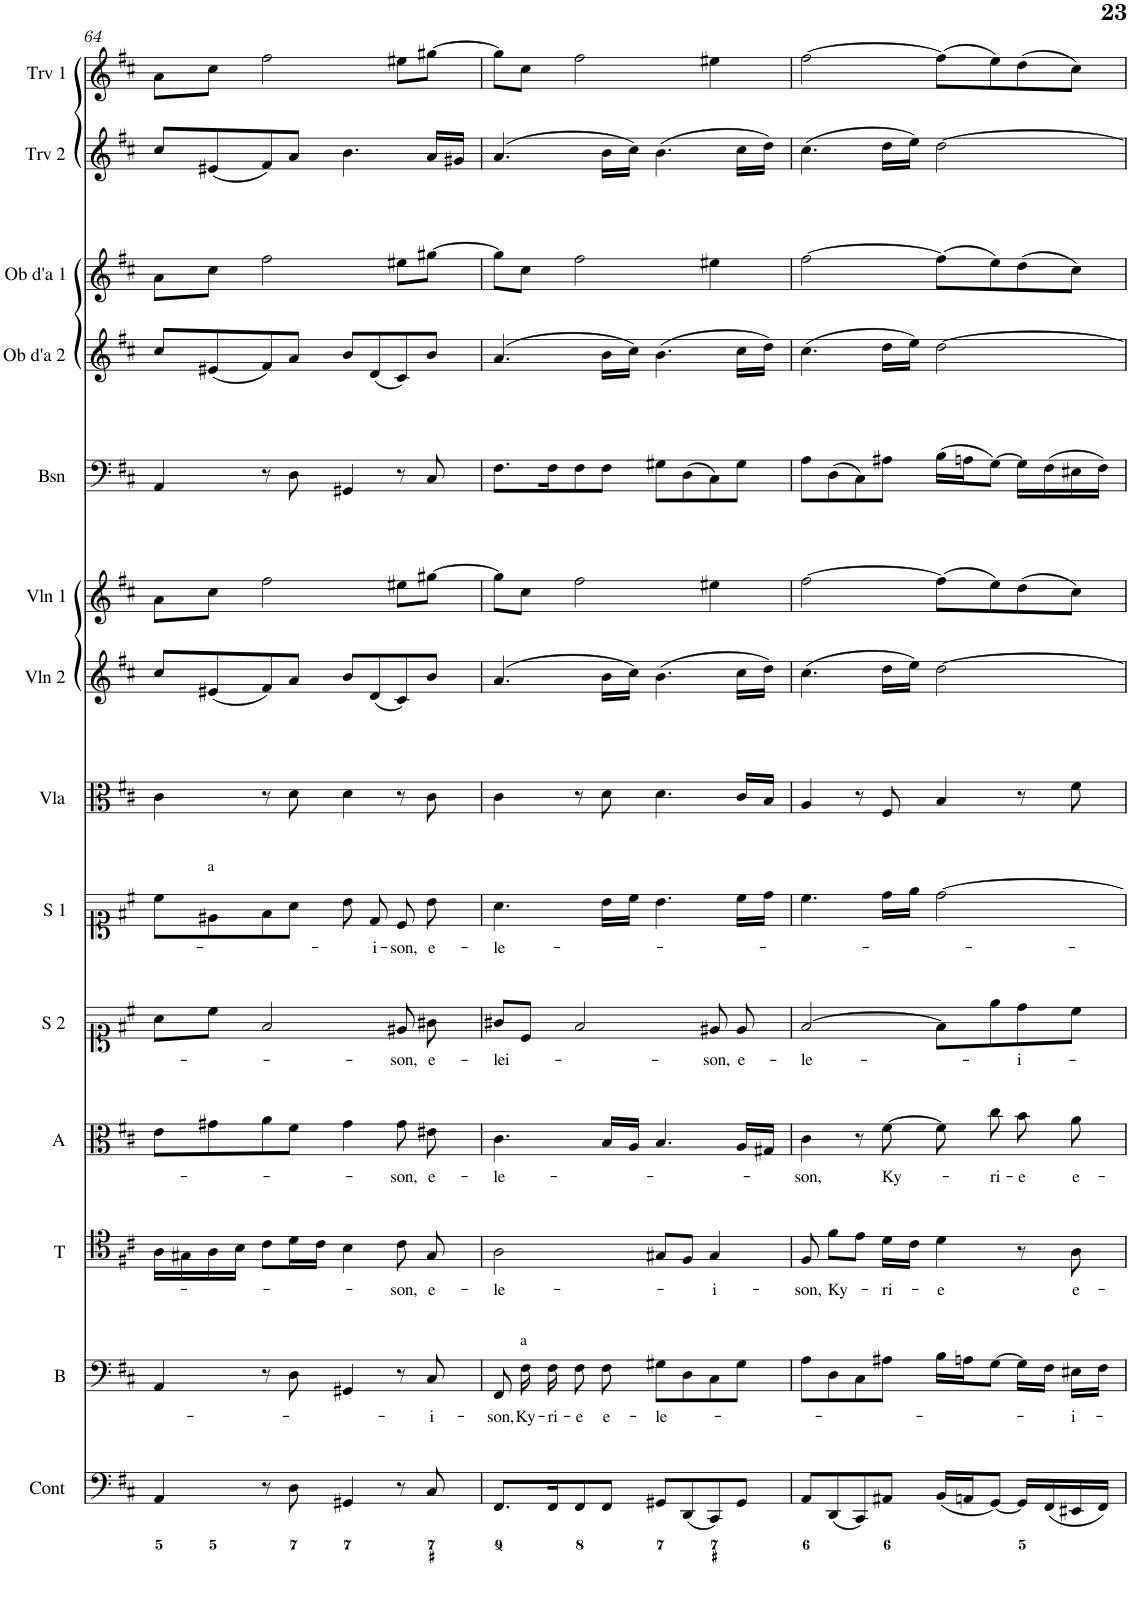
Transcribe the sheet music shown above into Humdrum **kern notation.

**kern	**kern	**text	**kern	**text	**kern	**text	**kern	**text	**kern	**text	**kern	**kern	**kern	**kern	**kern	**kern	**kern	**kern
*part14	*part13	*part13	*part12	*part12	*part11	*part11	*part10	*part10	*part9	*part9	*part8	*part7	*part6	*part5	*part4	*part3	*part2	*part1
*staff14	*staff13	*staff13	*staff12	*staff12	*staff11	*staff11	*staff10	*staff10	*staff9	*staff9	*staff8	*staff7	*staff6	*staff5	*staff4	*staff3	*staff2	*staff1
*I"Continuo	*I"Bass	*	*I"Tenor	*	*I"Alto	*	*I"Soprano 2	*	*I"Soprano 1	*	*I"Viola	*I"Violin 2	*I"Violin 1	*I"Bassoon	*I"Oboe d’amore 2	*I"Oboe d’amore 1	*I"Traverso 2	*I"Traverso 1
*I'Cont	*I'B	*	*I'T	*	*I'A	*	*I'S 2	*	*I'S 1	*	*I'Vla	*I'Vln 2	*I'Vln 1	*I'Bsn	*I'Ob d'a 2	*I'Ob d'a 1	*I'Trv 2	*I'Trv 1
!!LO:PB:g=z
*clefF4	*clefF4	*	*clefC4	*	*clefC3	*	*clefC1	*	*clefC1	*	*clefC3	*clefG2	*clefG2	*clefF4	*clefG2	*clefG2	*clefG2	*clefG2
*k[f#c#]	*k[f#c#]	*	*k[f#c#]	*	*k[f#c#]	*	*k[f#c#]	*	*k[f#c#]	*	*k[f#c#]	*k[f#c#]	*k[f#c#]	*k[f#c#]	*k[f#c#]	*k[f#c#]	*k[f#c#]	*k[f#c#]
*M4/4	*M4/4	*	*M4/4	*	*M4/4	*	*M4/4	*	*M4/4	*	*M4/4	*M4/4	*M4/4	*M4/4	*M4/4	*M4/4	*M4/4	*M4/4
*met(c)	*met(c)	*	*met(c)	*	*met(c)	*	*met(c)	*	*met(c)	*	*met(c)	*met(c)	*met(c)	*met(c)	*met(c)	*met(c)	*met(c)	*met(c)
=64	=64	=64	=64	=64	=64	=64	=64	=64	=64	=64	=64	=64	=64	=64	=64	=64	=64	=64
4AA/	4AA/	.	16A\LL	.	8e\L	.	8a\L	.	8cc#\L	.	4c#\	8cc#/L	8a\L	4AA/	8cc#/L	8a\L	8cc#/L	8a\L
.	.	.	16G#X\	.	.	.	.	.	.	.	.	.	.	.	.	.	.	.
!	!	!	!	!	!	!	!	!	!LO:TX:a:t=a	!	!	!	!	!	!	!	!	!
.	.	.	16A\	.	8g#X\	.	8cc#\J	.	8e#X\	.	.	(8e#X/	8cc#\J	.	(8e#X/	8cc#\J	(8e#X/	8cc#\J
.	.	.	16B\JJ	.	.	.	.	.	.	.	.	.	.	.	.	.	.	.
8r	8r	.	8c#\L	.	8a\	.	2f#/	.	8f#\	.	8r	8f#/)	2ff#\	8r	8f#/)	2ff#\	8f#/)	2ff#\
8D\	8D\	.	16d\L	.	8f#\J	.	.	.	8a\J	.	8d\	8a/J	.	8D\	8a/J	.	8a/J	.
.	.	.	16c#\JJ	.	.	.	.	.	.	.	.	.	.	.	.	.	.	.
4GG#X/	4GG#X/	.	4B\	.	4g#\	.	.	.	8b\	.	4d\	8b/L	.	4GG#X/	8b/L	.	4.b\	.
!	!	!	!	!	!	!	!	!	!	!LO:LY:b	!	!	!	!	!	!	!	!
.	.	.	.	.	.	.	.	.	8d/	-i-	.	(8d/	.	.	(8d/	.	.	.
!	!	!	!	!LO:LY:b	!	!LO:LY:b	!	!LO:LY:b	!	!LO:LY:b	!	!	!	!	!	!	!	!
8r	8r	.	8c#\	-son,	8g#\	-son,	8e#X/	-son,	8c#/	-son,	8r	8c#/)	8ee#X\L	8r	8c#/)	8ee#X\L	.	8ee#X\L
!	!	!LO:LY:b	!	!LO:LY:b	!	!LO:LY:b	!	!LO:LY:b	!	!LO:LY:b	!	!	!	!	!	!	!	!
8C#/	8C#/	-i-	8G#/	e-	8e#X\	e-	8g#X\	e-	8b\	e-	8c#\	8b/J	[8gg#X\J	8C#/	8b/J	[8gg#X\J	16a/LL	[8gg#X\J
.	.	.	.	.	.	.	.	.	.	.	.	.	.	.	.	.	16g#X/JJ	.
=65	=65	=65	=65	=65	=65	=65	=65	=65	=65	=65	=65	=65	=65	=65	=65	=65	=65	=65
!	!	!LO:LY:b	!	!LO:LY:b	!	!LO:LY:b	!	!LO:LY:b	!	!LO:LY:b	!	!	!	!	!	!	!	!
8.FF#/L	8FF#/	-son,	2A\	-le-	4.c#\	-le-	8g#X/L	-lei-	4.a\	-le-	4c#\	(4.a/	8gg#\L]	8.F#\L	(4.a/	8gg#\L]	(4.a/	8gg#\L]
!	!LO:TX:a:t=a	!	!	!	!	!	!	!	!	!	!	!	!	!	!	!	!	!
!	!	!LO:LY:b	!	!	!	!	!	!	!	!	!	!	!	!	!	!	!	!
.	16F#\	Ky-	.	.	.	.	8c#/J	.	.	.	.	.	8cc#\J	.	.	8cc#\J	.	8cc#\J
!	!	!LO:LY:b	!	!	!	!	!	!	!	!	!	!	!	!	!	!	!	!
16FF#/K	16F#\	-ri-	.	.	.	.	.	.	.	.	.	.	.	16F#\K	.	.	.	.
!	!	!LO:LY:b	!	!	!	!	!	!	!	!	!	!	!	!	!	!	!	!
8FF#/	8F#\	-e	.	.	.	.	2f#/	.	.	.	8r	.	2ff#\	8F#\	.	2ff#\	.	2ff#\
!	!	!LO:LY:b	!	!	!	!	!	!	!	!	!	!	!	!	!	!	!	!
8FF#/J	8F#\	e-	.	.	16B/LL	.	.	.	16b\LL	.	8d\	16b\LL	.	8F#\J	16b\LL	.	16b\LL	.
.	.	.	.	.	16A/JJ	.	.	.	16cc#\JJ	.	.	16cc#\JJ)	.	.	16cc#\JJ)	.	16cc#\JJ)	.
!	!	!LO:LY:b	!	!	!	!	!	!	!	!	!	!	!	!	!	!	!	!
8GG#X/L	8G#X\L	-le-	8G#X/L	.	4.B/	.	.	.	4.b\	.	4.d\	(4.b\	.	8G#X\L	(4.b\	.	(4.b\	.
(8DD/	8D\	.	8F#/J	.	.	.	.	.	.	.	.	.	.	(8D\	.	.	.	.
!	!	!	!	!LO:LY:b	!	!	!	!LO:LY:b	!	!	!	!	!	!	!	!	!	!
8CC#/)	8C#\	.	4G#/	-i-	.	.	8e#X/	-son,	.	.	.	.	4ee#X\	8C#\)	.	4ee#X\	.	4ee#X\
!	!	!	!	!	!	!	!	!LO:LY:b	!	!	!	!	!	!	!	!	!	!
8GG#/J	8G#\J	.	.	.	16A/LL	.	8e#/	e-	16cc#\LL	.	16c#/LL	16cc#\LL	.	8G#\J	16cc#\LL	.	16cc#\LL	.
.	.	.	.	.	16G#X/JJ	.	.	.	16dd\JJ	.	16B/JJ	16dd\JJ)	.	.	16dd\JJ)	.	16dd\JJ)	.
=66	=66	=66	=66	=66	=66	=66	=66	=66	=66	=66	=66	=66	=66	=66	=66	=66	=66	=66
!	!	!	!	!LO:LY:b	!	!LO:LY:b	!	!LO:LY:b	!	!	!	!	!	!	!	!	!	!
8AA/L	8A\L	.	8F#/	-son,	4c#\	-son,	[2f#/	-le-	4.cc#\	.	4A/	(4.cc#\	[2ff#\	8A\L	(4.cc#\	[2ff#\	(4.cc#\	[2ff#\
!	!	!	!	!LO:LY:b	!	!	!	!	!	!	!	!	!	!	!	!	!	!
(8DD/	8D\	.	8f#\L	Ky-	.	.	.	.	.	.	.	.	.	(8D\	.	.	.	.
8CC#/)	8C#\	.	8e\J	.	8r	.	.	.	.	.	8r	.	.	8C#\)	.	.	.	.
!	!	!	!	!LO:LY:b	!	!LO:LY:b	!	!	!	!	!	!	!	!	!	!	!	!
8AA#X/J	8A#X\J	.	16d\LL	-ri-	[8f#\	Ky-	.	.	16dd\LL	.	8F#/	16dd\LL	.	8A#X\J	16dd\LL	.	16dd\LL	.
.	.	.	16c#\JJ	.	.	.	.	.	16ee\JJ	.	.	16ee\JJ)	.	.	16ee\JJ)	.	16ee\JJ)	.
!	!	!	!	!LO:LY:b	!	!	!	!	!	!	!	!	!	!	!	!	!	!
(16BB/LL	16B\LL	.	4d\	-e	8f#\]	.	8f#\L]	.	[2dd\	.	4B/	[2dd\	(8ff#\L]	(16B\LL	[2dd\	(8ff#\L]	[2dd\	(8ff#\L]
16AAn/J	16An\J	.	.	.	.	.	.	.	.	.	.	.	.	16An\J	.	.	.	.
!	!	!	!	!	!	!LO:LY:b	!	!	!	!	!	!	!	!	!	!	!	!
[8GG/J)	[8G\J	.	.	.	8cc#\	-ri-	8ee\	.	.	.	.	.	8ee\)	[8G\J)	.	8ee\)	.	8ee\)
!	!	!	!	!	!	!LO:LY:b	!	!LO:LY:b	!	!	!	!	!	!	!	!	!	!
16GG/LL]	16G\LL]	.	8r	.	8b\	-e	8dd\	-i-	.	.	8r	.	(8dd\	16G\LL]	.	(8dd\	.	(8dd\
(16FF#/	16F#\JJ	.	.	.	.	.	.	.	.	.	.	.	.	(16F#\	.	.	.	.
!	!	!LO:LY:b	!	!LO:LY:b	!	!LO:LY:b	!	!	!	!	!	!	!	!	!	!	!	!
16EE#X/	16E#X\LL	-i-	8A\	e-	8a\	e-	8cc#\J	.	.	.	8f#\	.	8cc#\J)	16E#X\	.	8cc#\J)	.	8cc#\J)
16FF#/JJ)	16F#\JJ	.	.	.	.	.	.	.	.	.	.	.	.	16F#\JJ)	.	.	.	.
=	=	=	=	=	=	=	=	=	=	=	=	=	=	=	=	=	=	=
*-	*-	*-	*-	*-	*-	*-	*-	*-	*-	*-	*-	*-	*-	*-	*-	*-	*-	*-
